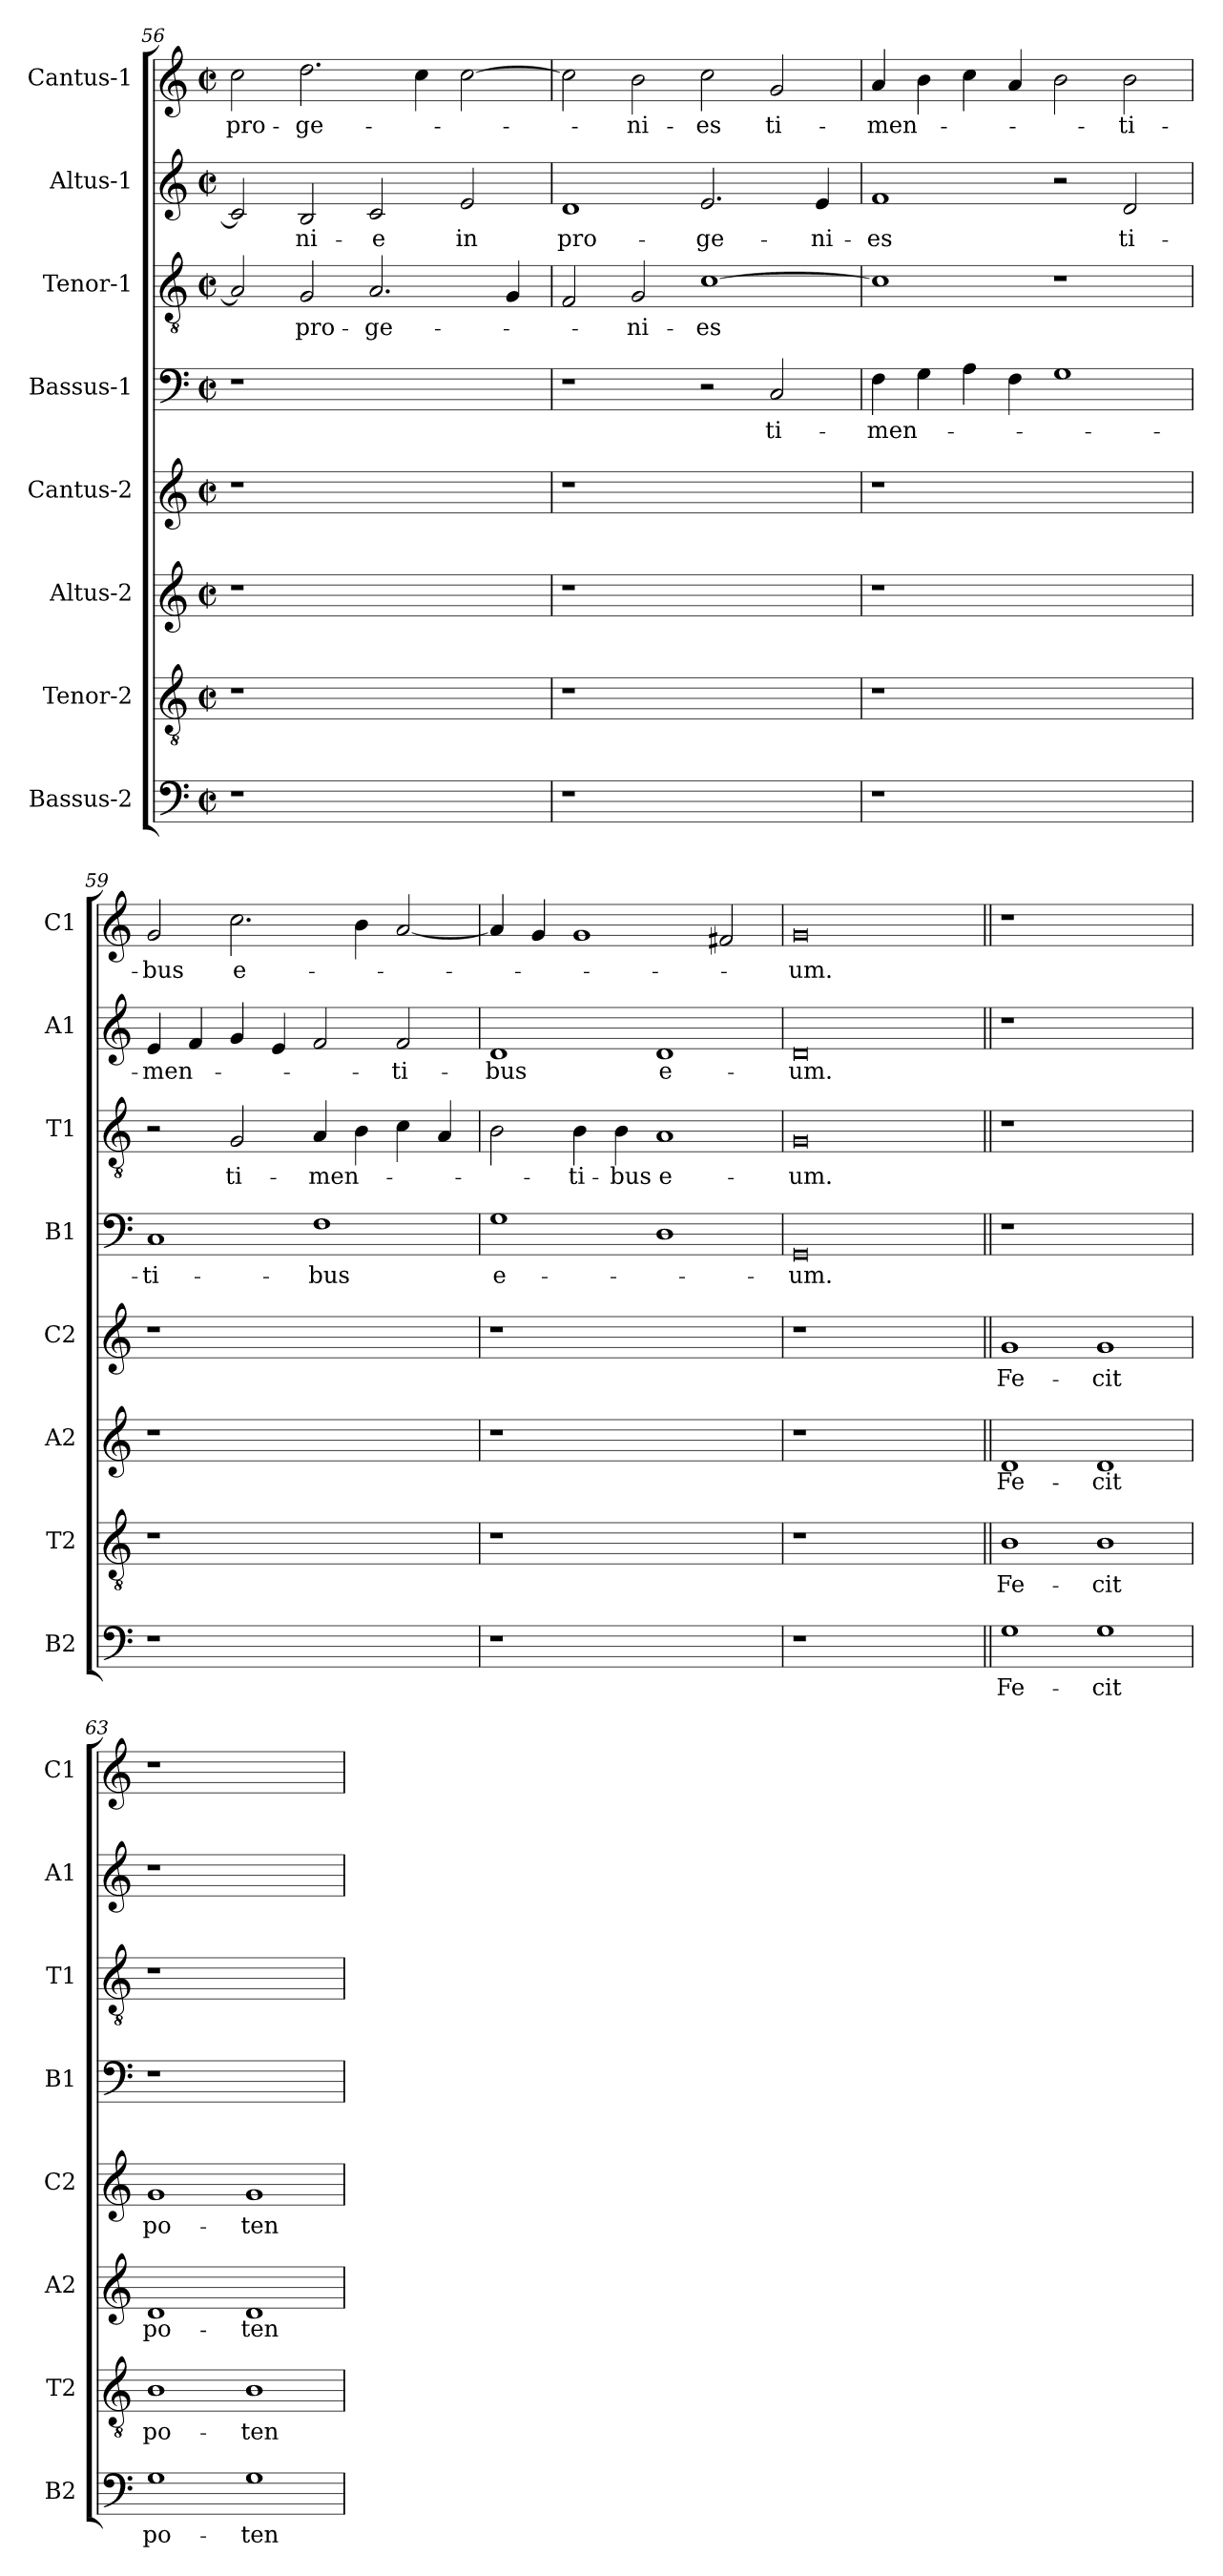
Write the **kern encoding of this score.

**kern	**text	**kern	**text	**kern	**text	**kern	**text	**kern	**text	**kern	**text	**kern	**text	**kern	**text
*part8	*part8	*part7	*part7	*part6	*part6	*part5	*part5	*part4	*part4	*part3	*part3	*part2	*part2	*part1	*part1
*staff8	*staff8	*staff7	*staff7	*staff6	*staff6	*staff5	*staff5	*staff4	*staff4	*staff3	*staff3	*staff2	*staff2	*staff1	*staff1
*I"Bassus-2	*	*I"Tenor-2	*	*I"Altus-2	*	*I"Cantus-2	*	*I"Bassus-1	*	*I"Tenor-1	*	*I"Altus-1	*	*I"Cantus-1	*
*I'B2	*	*I'T2	*	*I'A2	*	*I'C2	*	*I'B1	*	*I'T1	*	*I'A1	*	*I'C1	*
!!LO:LB:g=z
*clefF4	*	*clefGv2	*	*clefG2	*	*clefG2	*	*clefF4	*	*clefGv2	*	*clefG2	*	*clefG2	*
*k[]	*	*k[]	*	*k[]	*	*k[]	*	*k[]	*	*k[]	*	*k[]	*	*k[]	*
*C:	*	*C:	*	*C:	*	*C:	*	*C:	*	*C:	*	*C:	*	*C:	*
*M2/2	*	*M2/2	*	*M2/2	*	*M2/2	*	*M2/2	*	*M2/2	*	*M2/2	*	*M2/2	*
*met(c|)	*	*met(c|)	*	*met(c|)	*	*met(c|)	*	*met(c|)	*	*met(c|)	*	*met(c|)	*	*met(c|)	*
=56	=56	=56	=56	=56	=56	=56	=56	=56	=56	=56	=56	=56	=56	=56	=56
!	!	!	!	!	!	!	!	!	!	!	!	!	!	!	!LO:LY:b
1r	.	1r	.	1r	.	1r	.	1r	.	2A/]	.	2c/]	.	2cc\	pro-
!	!	!	!	!	!	!	!	!	!	!	!LO:LY:b	!	!LO:LY:b	!	!LO:LY:b
.	.	.	.	.	.	.	.	.	.	2G/	pro-	2B/	-ni-	2.dd\	-ge-
!	!	!	!	!	!	!	!	!	!	!	!LO:LY:b	!	!LO:LY:b	!	!
1ryy	.	1ryy	.	1ryy	.	1ryy	.	1ryy	.	2.A/	-ge-	2c/	-e	.	.
.	.	.	.	.	.	.	.	.	.	.	.	.	.	4cc\	.
!	!	!	!	!	!	!	!	!	!	!	!	!	!LO:LY:b	!	!
.	.	.	.	.	.	.	.	.	.	.	.	2e/	in	[2cc\	.
.	.	.	.	.	.	.	.	.	.	4G/	.	.	.	.	.
=57	=57	=57	=57	=57	=57	=57	=57	=57	=57	=57	=57	=57	=57	=57	=57
!	!	!	!	!	!	!	!	!	!	!	!	!	!LO:LY:b	!	!
1r	.	1r	.	1r	.	1r	.	1r	.	2F/	.	1d	pro-	2cc\]	.
!	!	!	!	!	!	!	!	!	!	!	!LO:LY:b	!	!	!	!LO:LY:b
.	.	.	.	.	.	.	.	.	.	2G/	-ni-	.	.	2b\	-ni-
!	!	!	!	!	!	!	!	!	!	!	!LO:LY:b	!	!LO:LY:b	!	!LO:LY:b
1ryy	.	1ryy	.	1ryy	.	1ryy	.	2r	.	[1c	-es	2.e/	-ge-	2cc\	-es
!	!	!	!	!	!	!	!	!	!LO:LY:b	!	!	!	!	!	!LO:LY:b
.	.	.	.	.	.	.	.	2C/	ti-	.	.	.	.	2g/	ti-
!	!	!	!	!	!	!	!	!	!	!	!	!	!LO:LY:b	!	!
.	.	.	.	.	.	.	.	.	.	.	.	4e/	-ni-	.	.
=58	=58	=58	=58	=58	=58	=58	=58	=58	=58	=58	=58	=58	=58	=58	=58
!	!	!	!	!	!	!	!	!	!LO:LY:b	!	!	!	!LO:LY:b	!	!LO:LY:b
1r	.	1r	.	1r	.	1r	.	4F\	-men-	1c]	.	1f	-es	4a/	-men-
.	.	.	.	.	.	.	.	4G\	.	.	.	.	.	4b\	.
.	.	.	.	.	.	.	.	4A\	.	.	.	.	.	4cc\	.
.	.	.	.	.	.	.	.	4F\	.	.	.	.	.	4a/	.
1ryy	.	1ryy	.	1ryy	.	1ryy	.	1G	.	1r	.	2r	.	2b\	.
!	!	!	!	!	!	!	!	!	!	!	!	!	!LO:LY:b	!	!LO:LY:b
.	.	.	.	.	.	.	.	.	.	.	.	2d/	ti-	2b\	-ti-
=59	=59	=59	=59	=59	=59	=59	=59	=59	=59	=59	=59	=59	=59	=59	=59
!	!	!	!	!	!	!	!	!	!LO:LY:b	!	!	!	!LO:LY:b	!	!LO:LY:b
1r	.	1r	.	1r	.	1r	.	1C	-ti-	2r	.	4e/	-men-	2g/	-bus
.	.	.	.	.	.	.	.	.	.	.	.	4f/	.	.	.
!	!	!	!	!	!	!	!	!	!	!	!LO:LY:b	!	!	!	!LO:LY:b
.	.	.	.	.	.	.	.	.	.	2G/	ti-	4g/	.	2.cc\	e-
.	.	.	.	.	.	.	.	.	.	.	.	4e/	.	.	.
!	!	!	!	!	!	!	!	!	!LO:LY:b	!	!LO:LY:b	!	!	!	!
1ryy	.	1ryy	.	1ryy	.	1ryy	.	1F	-bus	4A/	-men-	2f/	.	.	.
.	.	.	.	.	.	.	.	.	.	4B\	.	.	.	4b\	.
!	!	!	!	!	!	!	!	!	!	!	!	!	!LO:LY:b	!	!
.	.	.	.	.	.	.	.	.	.	4c\	.	2f/	-ti-	[2a/	.
.	.	.	.	.	.	.	.	.	.	4A/	.	.	.	.	.
=60	=60	=60	=60	=60	=60	=60	=60	=60	=60	=60	=60	=60	=60	=60	=60
!	!	!	!	!	!	!	!	!	!LO:LY:b	!	!	!	!LO:LY:b	!	!
1r	.	1r	.	1r	.	1r	.	1G	e-	2B\	.	1d	-bus	4a/]	.
.	.	.	.	.	.	.	.	.	.	.	.	.	.	4g/	.
!	!	!	!	!	!	!	!	!	!	!	!LO:LY:b	!	!	!	!
.	.	.	.	.	.	.	.	.	.	4B\	-ti-	.	.	1g	.
!	!	!	!	!	!	!	!	!	!	!	!LO:LY:b	!	!	!	!
.	.	.	.	.	.	.	.	.	.	4B\	-bus	.	.	.	.
!	!	!	!	!	!	!	!	!	!	!	!LO:LY:b	!	!LO:LY:b	!	!
1ryy	.	1ryy	.	1ryy	.	1ryy	.	1D	.	1A	e-	1d	e-	.	.
.	.	.	.	.	.	.	.	.	.	.	.	.	.	2f#X/	.
=61	=61	=61	=61	=61	=61	=61	=61	=61	=61	=61	=61	=61	=61	=61	=61
!	!	!	!	!	!	!	!	!	!LO:LY:b	!	!LO:LY:b	!	!LO:LY:b	!	!LO:LY:b
1r	.	1r	.	1r	.	1r	.	0GG	-um.	0G	-um.	0d	-um.	0g	-um.
1ryy	.	1ryy	.	1ryy	.	1ryy	.	.	.	.	.	.	.	.	.
!!LO:PB:g=z
=62||	=62||	=62||	=62||	=62||	=62||	=62||	=62||	=62||	=62||	=62||	=62||	=62||	=62||	=62||	=62||
!	!LO:LY:b	!	!LO:LY:b	!	!LO:LY:b	!	!LO:LY:b	!	!	!	!	!	!	!	!
1G	Fe-	1B	Fe-	1d	Fe-	1g	Fe-	1r	.	1r	.	1r	.	1r	.
!	!LO:LY:b	!	!LO:LY:b	!	!LO:LY:b	!	!LO:LY:b	!	!	!	!	!	!	!	!
1G	-cit	1B	-cit	1d	-cit	1g	-cit	1ryy	.	1ryy	.	1ryy	.	1ryy	.
=63	=63	=63	=63	=63	=63	=63	=63	=63	=63	=63	=63	=63	=63	=63	=63
!	!LO:LY:b	!	!LO:LY:b	!	!LO:LY:b	!	!LO:LY:b	!	!	!	!	!	!	!	!
1G	po-	1B	po-	1d	po-	1g	po-	1r	.	1r	.	1r	.	1r	.
!	!LO:LY:b	!	!LO:LY:b	!	!LO:LY:b	!	!LO:LY:b	!	!	!	!	!	!	!	!
1G	-ten-	1B	-ten-	1d	-ten-	1g	-ten-	1ryy	.	1ryy	.	1ryy	.	1ryy	.
=	=	=	=	=	=	=	=	=	=	=	=	=	=	=	=
*-	*-	*-	*-	*-	*-	*-	*-	*-	*-	*-	*-	*-	*-	*-	*-
